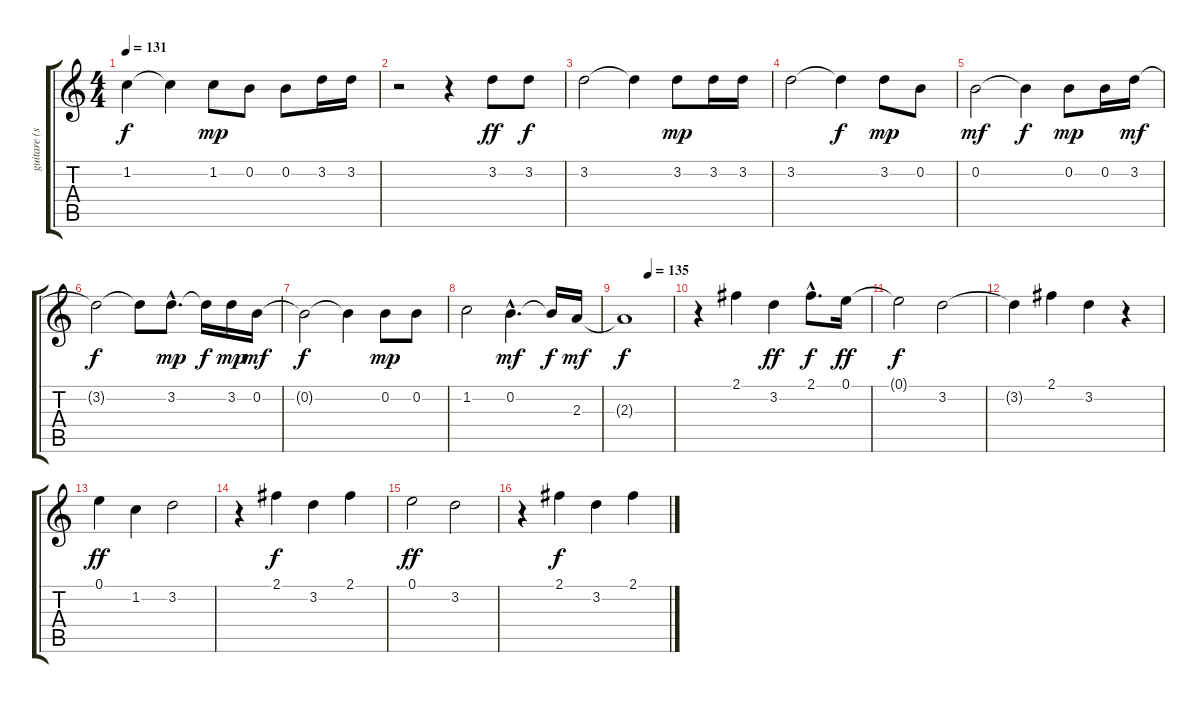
\track ("guitare (solo)" "guitare (s") {instrument electricguitarclean}
\staff {score tabs}
\tuning (E4 B3 G3 D3 A2 E2) {hide}
\ts (4 4)
\tempo 131
\clef g2
\ks c
1.2{t}.4{dy f} 1.2{t}.4 1.2.8{dy mp} 0.2.8 0.2.8 3.2.16 3.2.16 |
r.2 r.4 3.2.8{dy ff} 3.2.8{dy f} |
3.2.2 3.2{t}.4 3.2.8{dy mp} 3.2.16 3.2.16 |
3.2.2 3.2{t}.4{dy f} 3.2.8{dy mp} 0.2.8 |
0.2.2{dy mf} 0.2{t}.4{dy f} 0.2.8{dy mp} 0.2.16 3.2.16{dy mf} |
3.2{t}.2{dy f} 3.2{t}.8 3.2{hac}.8{d dy mp} 3.2{t}.16{dy f} 3.2.16{dy mp} 0.2.16{dy mf} |
0.2{t}.2{dy f} 0.2{t}.4 0.2.8{dy mp} 0.2.8 |
1.2.2 0.2{hac}.4{d dy mf} 0.2{t}.16{dy f} 2.3.16{dy mf} |
\tempo (135 0.5)
2.3{t}.1{dy f} |
r.4 2.1.4 3.2.4{dy ff} 2.1{hac}.8{d dy f} 0.1.16{dy ff} |
0.1{t}.2{dy f} 3.2.2 |
3.2{t}.4 2.1.4 3.2.4 r.4 |
0.1.4{dy ff} 1.2.4 3.2.2 |
r.4 2.1.4{dy f} 3.2.4 2.1.4 |
0.1.2{dy ff} 3.2.2 |
r.4 2.1.4{dy f} 3.2.4 2.1.4
